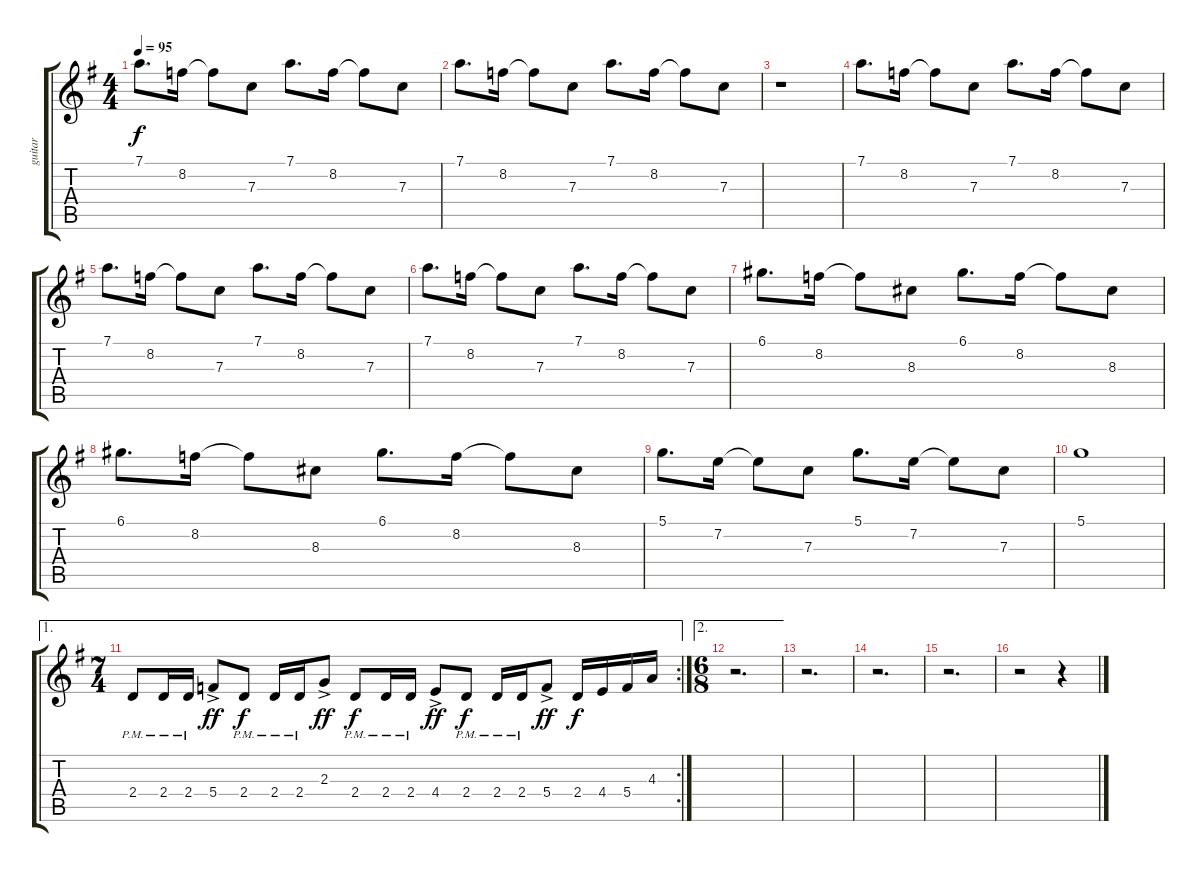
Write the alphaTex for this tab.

\track ("guitar" "guitar") {instrument distortionguitar}
\staff {score tabs}
\tuning (D4 A3 F3 C3 G2 D2) {hide}
\ts (4 4)
\tempo 95
\clef g2
\ks g
7.1.8{d dy f} 8.2.16 8.2{t}.8 7.3.8 7.1.8{d} 8.2.16 8.2{t}.8 7.3.8 |
7.1.8{d} 8.2.16 8.2{t}.8 7.3.8 7.1.8{d} 8.2.16 8.2{t}.8 7.3.8 |
r.1 |
7.1.8{d} 8.2.16 8.2{t}.8 7.3.8 7.1.8{d} 8.2.16 8.2{t}.8 7.3.8 |
7.1.8{d} 8.2.16 8.2{t}.8 7.3.8 7.1.8{d} 8.2.16 8.2{t}.8 7.3.8 |
7.1.8{d} 8.2.16 8.2{t}.8 7.3.8 7.1.8{d} 8.2.16 8.2{t}.8 7.3.8 |
6.1.8{d} 8.2.16 8.2{t}.8 8.3.8 6.1.8{d} 8.2.16 8.2{t}.8 8.3.8 |
6.1.8{d} 8.2.16 8.2{t}.8 8.3.8 6.1.8{d} 8.2.16 8.2{t}.8 8.3.8 |
5.1.8{d} 7.2.16 7.2{t}.8 7.3.8 5.1.8{d} 7.2.16 7.2{t}.8 7.3.8 |
5.1.1 |
\ae 1
\rc 2
\ts (7 4)
2.4{pm}.8 2.4{pm}.16 2.4{pm}.16 5.4{ac}.8{dy ff} 2.4{pm}.8{dy f} 2.4{pm}.16 2.4{pm}.16 2.3{ac}.8{dy ff} 2.4{pm}.8{dy f} 2.4{pm}.16 2.4{pm}.16 4.4{ac}.8{dy ff} 2.4{pm}.8{dy f} 2.4{pm}.16 2.4{pm}.16 5.4{ac}.8{dy ff} 2.4.16{dy f} 4.4.16 5.4.16 4.3.16 |
\ae 2
\ts (6 8)
r.2{d} |
r.2{d} |
r.2{d} |
r.2{d} |
r.2 r.4
